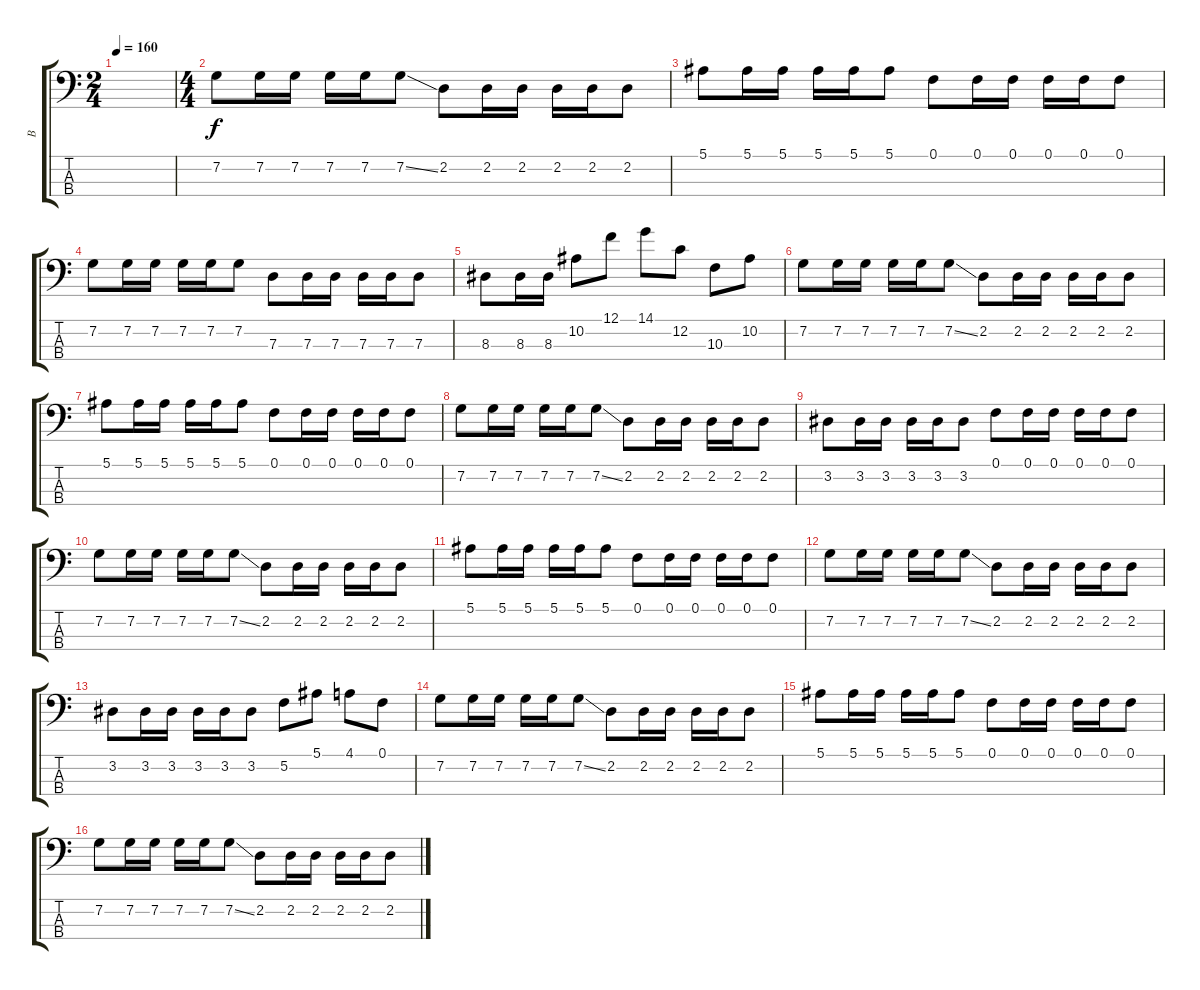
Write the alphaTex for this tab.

\track ("B" "B") {instrument electricbasspick}
\staff {score tabs}
\tuning (F2 C2 G1 D1) {hide}
\ts (2 4)
\tempo 160
\clef f4
\ks c
|
\ts (4 4)
7.2.8 7.2.16 7.2.16 7.2.16 7.2.16 7.2{ss}.8 2.2.8 2.2.16 2.2.16 2.2.16 2.2.16 2.2.8 |
5.1.8 5.1.16 5.1.16 5.1.16 5.1.16 5.1.8 0.1.8 0.1.16 0.1.16 0.1.16 0.1.16 0.1.8 |
7.2.8 7.2.16 7.2.16 7.2.16 7.2.16 7.2.8 7.3.8 7.3.16 7.3.16 7.3.16 7.3.16 7.3.8 |
8.3.8 8.3.16 8.3.16 10.2.8 12.1.8 14.1.8 12.2.8 10.3.8 10.2.8 |
7.2.8 7.2.16 7.2.16 7.2.16 7.2.16 7.2{ss}.8 2.2.8 2.2.16 2.2.16 2.2.16 2.2.16 2.2.8 |
5.1.8 5.1.16 5.1.16 5.1.16 5.1.16 5.1.8 0.1.8 0.1.16 0.1.16 0.1.16 0.1.16 0.1.8 |
7.2.8 7.2.16 7.2.16 7.2.16 7.2.16 7.2{ss}.8 2.2.8 2.2.16 2.2.16 2.2.16 2.2.16 2.2.8 |
3.2.8 3.2.16 3.2.16 3.2.16 3.2.16 3.2.8 0.1.8 0.1.16 0.1.16 0.1.16 0.1.16 0.1.8 |
7.2.8 7.2.16 7.2.16 7.2.16 7.2.16 7.2{ss}.8 2.2.8 2.2.16 2.2.16 2.2.16 2.2.16 2.2.8 |
5.1.8 5.1.16 5.1.16 5.1.16 5.1.16 5.1.8 0.1.8 0.1.16 0.1.16 0.1.16 0.1.16 0.1.8 |
7.2.8 7.2.16 7.2.16 7.2.16 7.2.16 7.2{ss}.8 2.2.8 2.2.16 2.2.16 2.2.16 2.2.16 2.2.8 |
3.2.8 3.2.16 3.2.16 3.2.16 3.2.16 3.2.8 5.2.8 5.1.8 4.1.8 0.1.8 |
7.2.8 7.2.16 7.2.16 7.2.16 7.2.16 7.2{ss}.8 2.2.8 2.2.16 2.2.16 2.2.16 2.2.16 2.2.8 |
5.1.8 5.1.16 5.1.16 5.1.16 5.1.16 5.1.8 0.1.8 0.1.16 0.1.16 0.1.16 0.1.16 0.1.8 |
7.2.8 7.2.16 7.2.16 7.2.16 7.2.16 7.2{ss}.8 2.2.8 2.2.16 2.2.16 2.2.16 2.2.16 2.2.8
